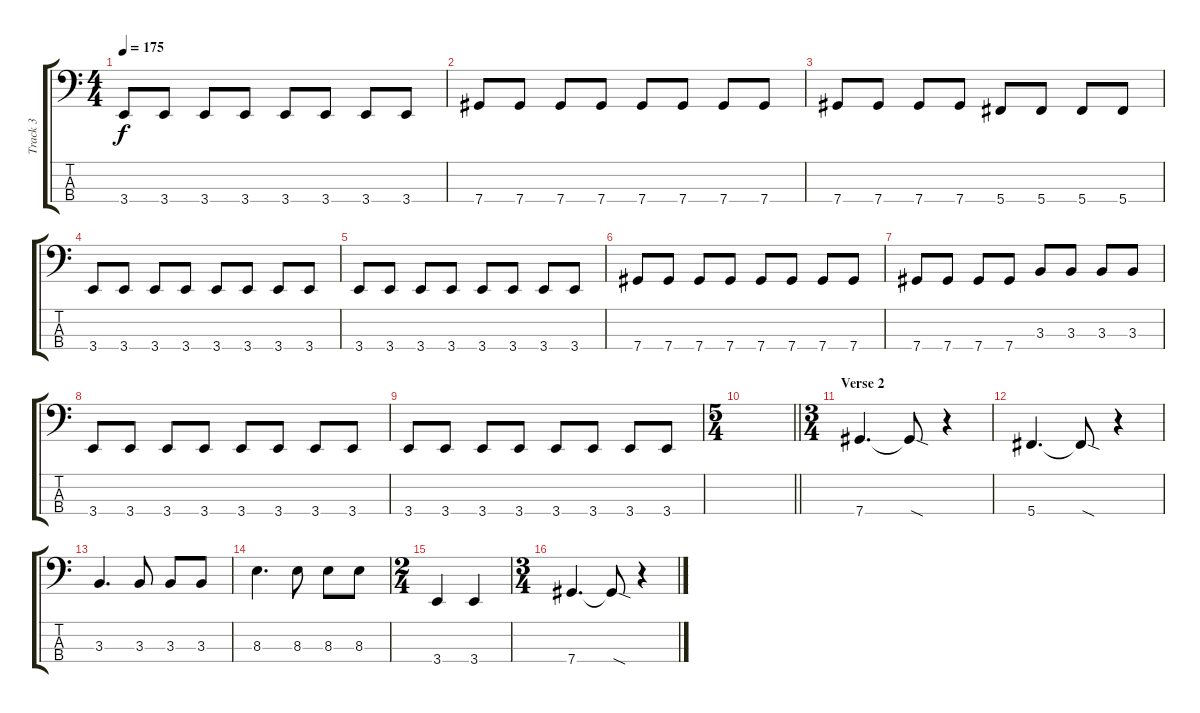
\track ("Track 3" "Track 3") {instrument electricbasspick}
\staff {score tabs}
\tuning (Gb2 Db2 Ab1 Db1) {hide}
\ts (4 4)
\tempo 175
\clef f4
\ks c
3.4.8{dy f} 3.4.8 3.4.8 3.4.8 3.4.8 3.4.8 3.4.8 3.4.8 |
7.4.8 7.4.8 7.4.8 7.4.8 7.4.8 7.4.8 7.4.8 7.4.8 |
7.4.8 7.4.8 7.4.8 7.4.8 5.4.8 5.4.8 5.4.8 5.4.8 |
3.4.8 3.4.8 3.4.8 3.4.8 3.4.8 3.4.8 3.4.8 3.4.8 |
3.4.8 3.4.8 3.4.8 3.4.8 3.4.8 3.4.8 3.4.8 3.4.8 |
7.4.8 7.4.8 7.4.8 7.4.8 7.4.8 7.4.8 7.4.8 7.4.8 |
7.4.8 7.4.8 7.4.8 7.4.8 3.3.8 3.3.8 3.3.8 3.3.8 |
3.4.8 3.4.8 3.4.8 3.4.8 3.4.8 3.4.8 3.4.8 3.4.8 |
3.4.8 3.4.8 3.4.8 3.4.8 3.4.8 3.4.8 3.4.8 3.4.8 |
\ts (5 4)
\barLineRight lightlight
|
\ts (3 4)
\section ("" "Verse 2")
7.4.4{d} 7.4{sod t}.8 r.4 |
5.4.4{d} 5.4{sod t}.8 r.4 |
3.3.4{d} 3.3.8 3.3.8 3.3.8 |
8.3.4{d} 8.3.8 8.3.8 8.3.8 |
\ts (2 4)
3.4.4 3.4.4 |
\ts (3 4)
7.4.4{d} 7.4{sod t}.8 r.4
